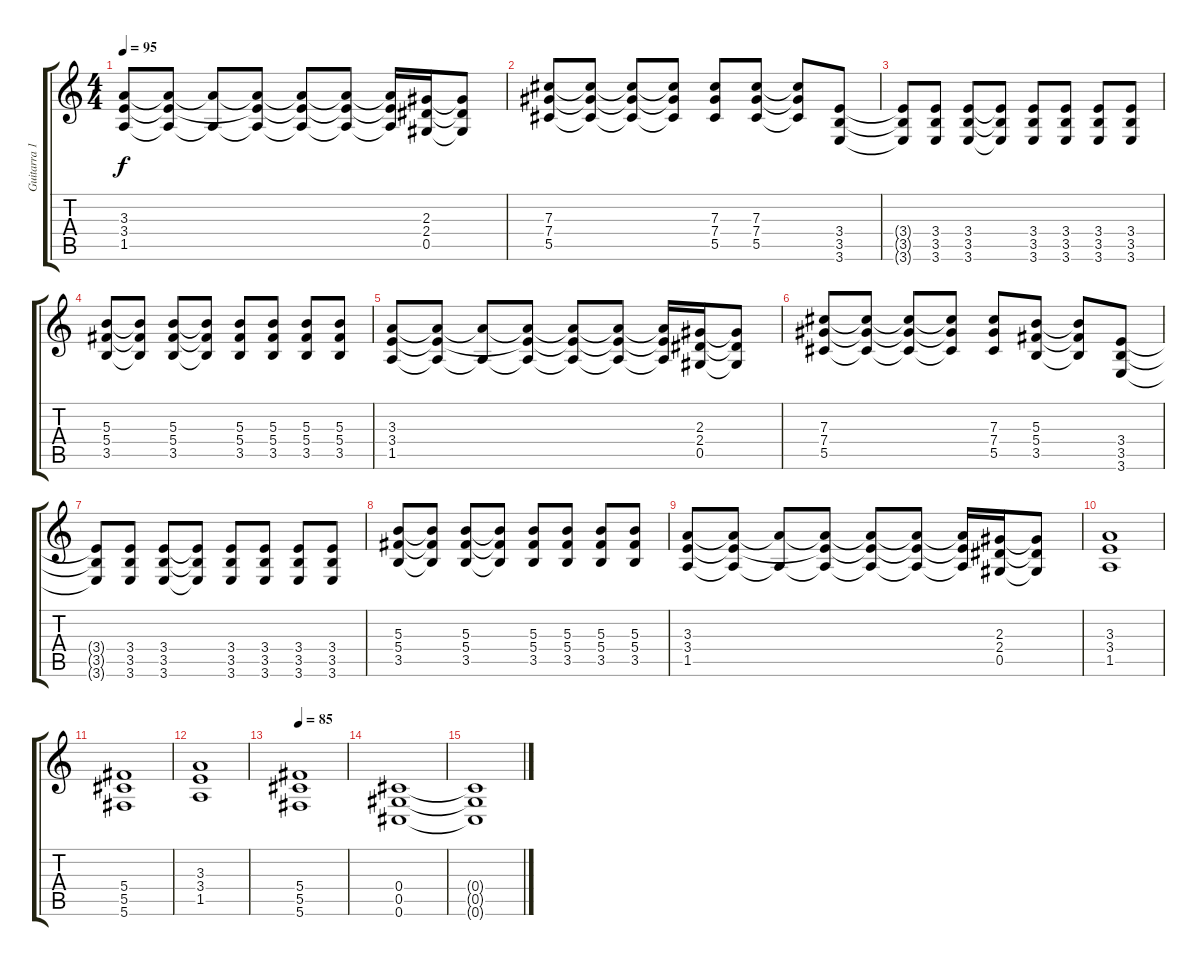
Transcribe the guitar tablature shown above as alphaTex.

\track ("Guitarra 1" "Guitarra 1") {instrument distortionguitar}
\staff {score tabs}
\tuning (Eb4 Bb3 Gb3 Db3 Ab2 Db2) {hide}
\ts (4 4)
\tempo 95
\clef g2
\ks c
(3.3 3.4 1.5).8{dy f} (3.3{t} 3.4{t} 1.5{t}).8 (3.3{t} 1.5{t}).8 (3.3{t} 3.4{t} 1.5{t}).8 (3.3{t} 3.4{t} 1.5{t}).8 (3.3{t} 3.4{t} 1.5{t}).8 (3.3{t} 3.4{t} 1.5{t}).16 (2.3 2.4 0.5).16 (2.3{t} 2.4{t} 0.5{t}).8 |
(7.3 7.4 5.5).8 (7.3{t} 7.4{t} 5.5{t}).8 (7.3{t} 7.4{t} 5.5{t}).8 (7.3{t} 7.4{t} 5.5{t}).8 (7.3 7.4 5.5).8 (7.3 7.4 5.5).8 (7.3{t} 7.4{t} 5.5{t}).8 (3.4 3.5 3.6).8 |
(3.4{t} 3.5{t} 3.6{t}).8 (3.4 3.5 3.6).8 (3.4 3.5 3.6).8 (3.4{t} 3.5{t} 3.6{t}).8 (3.4 3.5 3.6).8 (3.4 3.5 3.6).8 (3.4 3.5 3.6).8 (3.4 3.5 3.6).8 |
(5.3 5.4 3.5).8 (5.3{t} 5.4{t} 3.5{t}).8 (5.3 5.4 3.5).8 (5.3{t} 5.4{t} 3.5{t}).8 (5.3 5.4 3.5).8 (5.3 5.4 3.5).8 (5.3 5.4 3.5).8 (5.3 5.4 3.5).8 |
(3.3 3.4 1.5).8 (3.3{t} 3.4{t} 1.5{t}).8 (3.3{t} 1.5{t}).8 (3.3{t} 3.4{t} 1.5{t}).8 (3.3{t} 3.4{t} 1.5{t}).8 (3.3{t} 3.4{t} 1.5{t}).8 (3.3{t} 3.4{t} 1.5{t}).16 (2.3 2.4 0.5).16 (2.3{t} 2.4{t} 0.5{t}).8 |
(7.3 7.4 5.5).8 (7.3{t} 7.4{t} 5.5{t}).8 (7.3{t} 7.4{t} 5.5{t}).8 (7.3{t} 7.4{t} 5.5{t}).8 (7.3 7.4 5.5).8 (5.3 5.4 3.5).8 (5.3{t} 5.4{t} 3.5{t}).8 (3.4 3.5 3.6).8 |
(3.4{t} 3.5{t} 3.6{t}).8 (3.4 3.5 3.6).8 (3.4 3.5 3.6).8 (3.4{t} 3.5{t} 3.6{t}).8 (3.4 3.5 3.6).8 (3.4 3.5 3.6).8 (3.4 3.5 3.6).8 (3.4 3.5 3.6).8 |
(5.3 5.4 3.5).8 (5.3{t} 5.4{t} 3.5{t}).8 (5.3 5.4 3.5).8 (5.3{t} 5.4{t} 3.5{t}).8 (5.3 5.4 3.5).8 (5.3 5.4 3.5).8 (5.3 5.4 3.5).8 (5.3 5.4 3.5).8 |
(3.3 3.4 1.5).8 (3.3{t} 3.4{t} 1.5{t}).8 (3.3{t} 1.5{t}).8 (3.3{t} 3.4{t} 1.5{t}).8 (3.3{t} 3.4{t} 1.5{t}).8 (3.3{t} 3.4{t} 1.5{t}).8 (3.3{t} 3.4{t} 1.5{t}).16 (2.3 2.4 0.5).16 (2.3{t} 2.4{t} 0.5{t}).8 |
(3.3 3.4 1.5).1 |
(5.4 5.5 5.6).1 |
(3.3 3.4 1.5).1 |
\tempo 85
(5.4 5.5 5.6).1 |
(0.4 0.5 0.6).1 |
(0.4{t} 0.5{t} 0.6{t}).1
